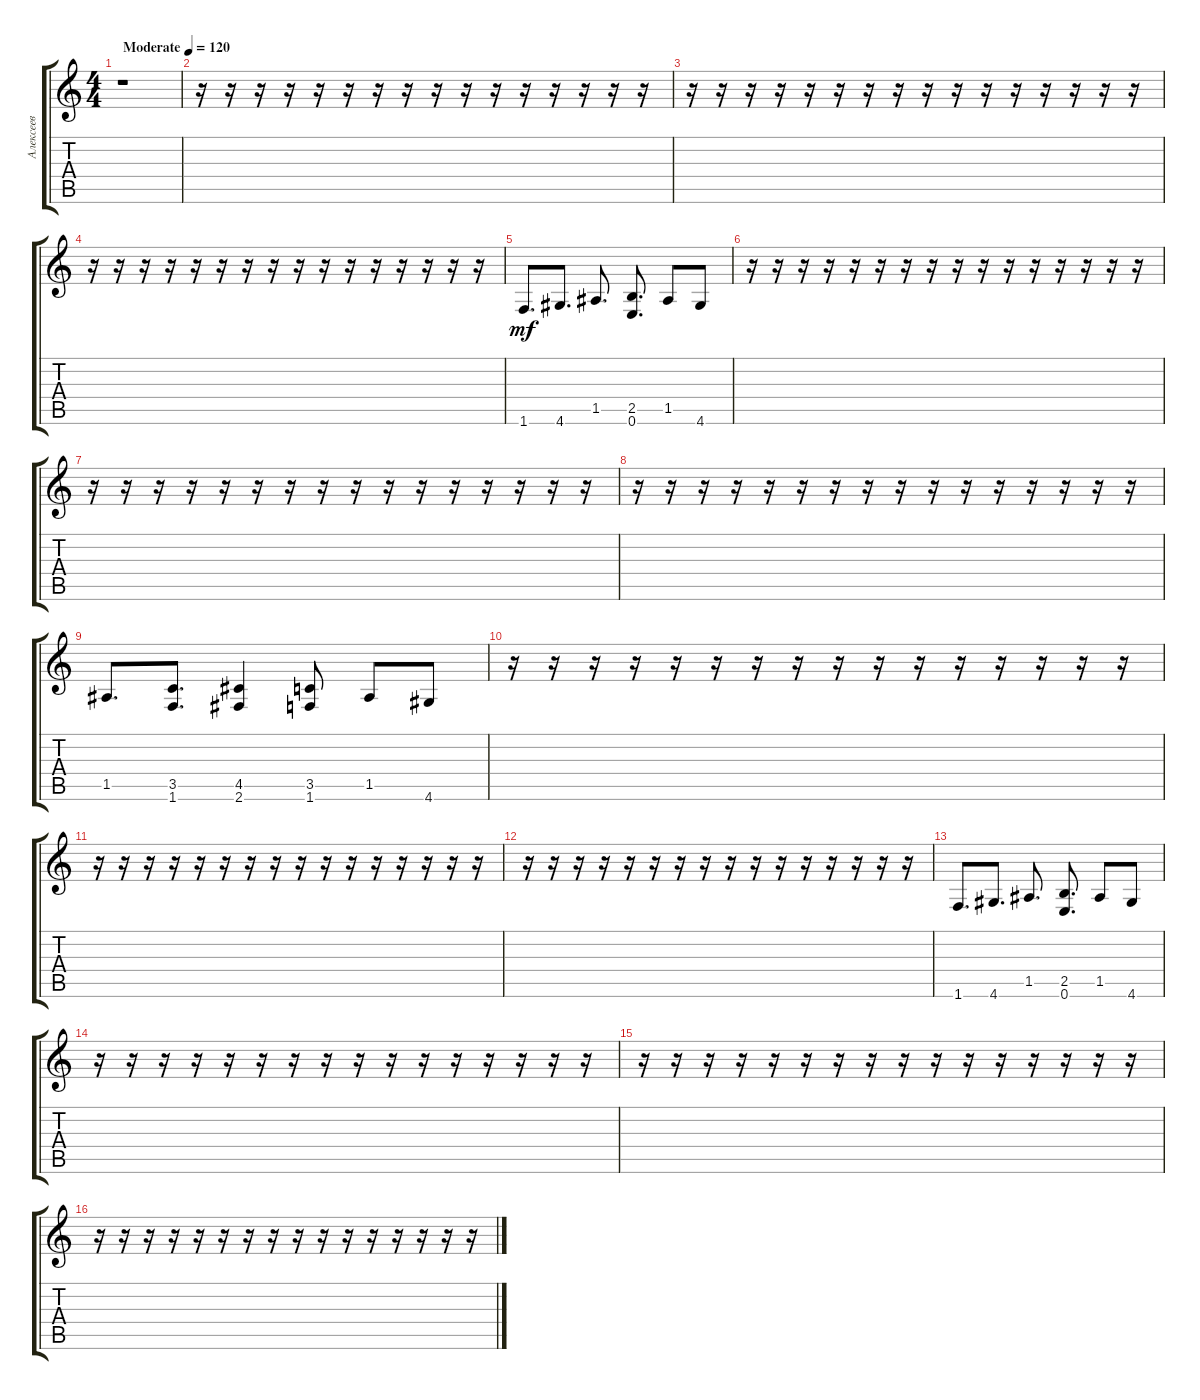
\track ("Алексеев" "Алексеев") {instrument overdrivenguitar}
\staff {score tabs}
\tuning (E4 B3 G3 D3 A2 E2) {hide}
\ts (4 4)
\tempo (120 "Moderate")
\clef g2
\ks c
r.1{dy mf instrument overdrivenguitar} |
r.16 r.16 r.16 r.16 r.16 r.16 r.16 r.16 r.16 r.16 r.16 r.16 r.16 r.16 r.16 r.16 |
r.16 r.16 r.16 r.16 r.16 r.16 r.16 r.16 r.16 r.16 r.16 r.16 r.16 r.16 r.16 r.16 |
r.16 r.16 r.16 r.16 r.16 r.16 r.16 r.16 r.16 r.16 r.16 r.16 r.16 r.16 r.16 r.16 |
1.6.8{d} 4.6.8{d} 1.5.8{d} (2.5 0.6).8{d} 1.5.8 4.6.8 |
r.16 r.16 r.16 r.16 r.16 r.16 r.16 r.16 r.16 r.16 r.16 r.16 r.16 r.16 r.16 r.16 |
r.16 r.16 r.16 r.16 r.16 r.16 r.16 r.16 r.16 r.16 r.16 r.16 r.16 r.16 r.16 r.16 |
r.16 r.16 r.16 r.16 r.16 r.16 r.16 r.16 r.16 r.16 r.16 r.16 r.16 r.16 r.16 r.16 |
1.5.8{d} (3.5 1.6).8{d} (4.5 2.6).4 (3.5 1.6).8 1.5.8 4.6.8 |
r.16 r.16 r.16 r.16 r.16 r.16 r.16 r.16 r.16 r.16 r.16 r.16 r.16 r.16 r.16 r.16 |
r.16 r.16 r.16 r.16 r.16 r.16 r.16 r.16 r.16 r.16 r.16 r.16 r.16 r.16 r.16 r.16 |
r.16 r.16 r.16 r.16 r.16 r.16 r.16 r.16 r.16 r.16 r.16 r.16 r.16 r.16 r.16 r.16 |
1.6.8{d} 4.6.8{d} 1.5.8{d} (2.5 0.6).8{d} 1.5.8 4.6.8 |
r.16 r.16 r.16 r.16 r.16 r.16 r.16 r.16 r.16 r.16 r.16 r.16 r.16 r.16 r.16 r.16 |
r.16 r.16 r.16 r.16 r.16 r.16 r.16 r.16 r.16 r.16 r.16 r.16 r.16 r.16 r.16 r.16 |
r.16 r.16 r.16 r.16 r.16 r.16 r.16 r.16 r.16 r.16 r.16 r.16 r.16 r.16 r.16 r.16
